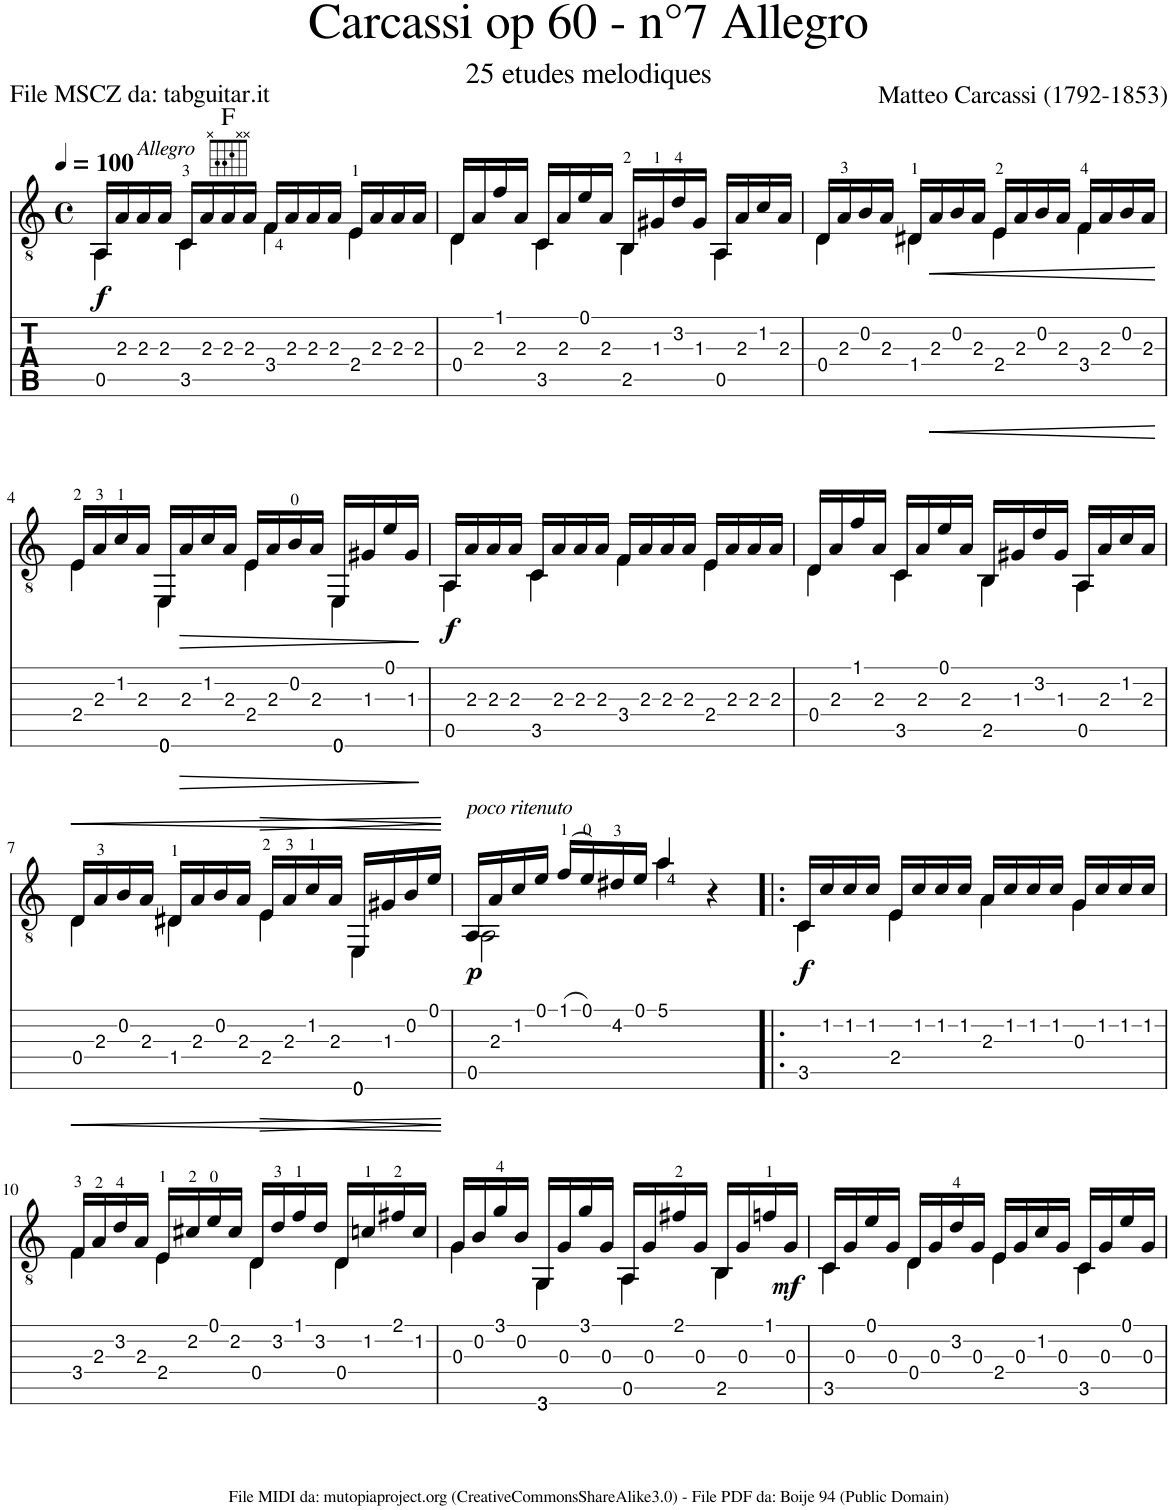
**kern	**kern	**dynam	**harte
*part1	*part1	*part1	*part1
*staff2	*staff1	*staff1/2	*
*I"Guitar	*	*	*
*I'Guit.	*	*	*
*stria6	*	*	*
*	*clefGv2	*	*
*k[]	*k[]	*	*
*M4/4	*M4/4	*	*
*met(c)	*met(c)	*	*
*MM100	*MM100	*	*
=1	=1	=1	=1
*^	*^	*	*
!	!	!	!	!LO:DY:b	!
16AALL	4AA	16AA/LL	4AA\	f	.
16AJ	.	16A/	.	.	.
!	!	!LO:TX:a:i:t=Allegro	!	!	!
16AL	.	16A/	.	.	.
16AJJ	.	16A/JJ	.	.	.
16CLL	4C	16C/LL	4C\	.	.
16AJ	.	16A/	.	.	.
16AL	.	16A/	.	.	F:maj
16AJJ	.	16A/JJ	.	.	.
16FLL	4F	16F/LL	4F\	.	.
16AJ	.	16A/	.	.	.
16AL	.	16A/	.	.	.
16AJJ	.	16A/JJ	.	.	.
16ELL	4E	16E/LL	4E\	.	.
16AJ	.	16A/	.	.	.
16AL	.	16A/	.	.	.
16AJJ	.	16A/JJ	.	.	.
=2	=2	=2	=2	=2	=2
16DLL	4D	16D/LL	4D\	.	.
16AJ	.	16A/	.	.	.
16fL	.	16f/	.	.	.
16AJJ	.	16A/JJ	.	.	.
16CLL	4C	16C/LL	4C\	.	.
16AJ	.	16A/	.	.	.
16eL	.	16e/	.	.	.
16AJJ	.	16A/JJ	.	.	.
16BBLL	4BB	16BB/LL	4BB\	.	.
16G#J	.	16G#X/	.	.	.
16dL	.	16d/	.	.	.
16G#JJ	.	16G#/JJ	.	.	.
16AALL	4AA	16AA/LL	4AA\	.	.
16AJ	.	16A/	.	.	.
16cL	.	16c/	.	.	.
16AJJ	.	16A/JJ	.	.	.
=3	=3	=3	=3	=3	=3
16DLL	4D	16D/LL	4D\	.	.
16AJ	.	16A/	.	.	.
16BL	.	16B/	.	.	.
16AJJ	.	16A/JJ	.	.	.
16D#LL	4D#	16D#X/LL	4D#\	.	.
!	!	!	!	!LO:HP:b	!
16AJ	.	16A/	.	<	.
16BL	.	16B/	.	.	.
16AJJ	.	16A/JJ	.	.	.
16ELL	4E	16E/LL	4E\	.	.
16AJ	.	16A/	.	.	.
16BL	.	16B/	.	.	.
16AJJ	.	16A/JJ	.	.	.
16FLL	4F	16F/LL	4F\	.	.
16AJ	.	16A/	.	.	.
16BL	.	16B/	.	.	.
16AJJ	.	16A/JJ	.	.	.
*v	*v	*	*	*	*
*	*v	*v	*	*
.	.	[	.
!!LO:LB:g=z
=4	=4	=4	=4
*^	*^	*	*
16ELL	4E	16E/LL	4E\	.	.
16AJ	.	16A/	.	.	.
16cL	.	16c/	.	.	.
16AJJ	.	16A/JJ	.	.	.
16EELL	4EE	16EE/LL	4EE\	.	.
!	!	!	!	!LO:HP:b	!
16AJ	.	16A/	.	>	.
16cL	.	16c/	.	.	.
16AJJ	.	16A/JJ	.	.	.
16ELL	4E	16E/LL	4E\	.	.
16AJ	.	16A/	.	.	.
16BL	.	16B/	.	.	.
16AJJ	.	16A/JJ	.	.	.
16EELL	4EE	16EE/LL	4EE\	.	.
16G#J	.	16G#X/	.	.	.
16eL	.	16e/	.	.	.
16G#JJ	.	16G#/JJ	.	.	.
*v	*v	*	*	*	*
*	*v	*v	*	*
.	.	]	.
=5	=5	=5	=5
*^	*^	*	*
!	!	!	!	!LO:DY:a=2	!
16AALL	4AA	16AA/LL	4AA\	f	.
16AJ	.	16A/	.	.	.
16AL	.	16A/	.	.	.
16AJJ	.	16A/JJ	.	.	.
16CLL	4C	16C/LL	4C\	.	.
16AJ	.	16A/	.	.	.
16AL	.	16A/	.	.	.
16AJJ	.	16A/JJ	.	.	.
16FLL	4F	16F/LL	4F\	.	.
16AJ	.	16A/	.	.	.
16AL	.	16A/	.	.	.
16AJJ	.	16A/JJ	.	.	.
16ELL	4E	16E/LL	4E\	.	.
16AJ	.	16A/	.	.	.
16AL	.	16A/	.	.	.
16AJJ	.	16A/JJ	.	.	.
=6	=6	=6	=6	=6	=6
16DLL	4D	16D/LL	4D\	.	.
16AJ	.	16A/	.	.	.
16fL	.	16f/	.	.	.
16AJJ	.	16A/JJ	.	.	.
16CLL	4C	16C/LL	4C\	.	.
16AJ	.	16A/	.	.	.
16eL	.	16e/	.	.	.
16AJJ	.	16A/JJ	.	.	.
16BBLL	4BB	16BB/LL	4BB\	.	.
16G#J	.	16G#X/	.	.	.
16dL	.	16d/	.	.	.
16G#JJ	.	16G#/JJ	.	.	.
16AALL	4AA	16AA/LL	4AA\	.	.
16AJ	.	16A/	.	.	.
16cL	.	16c/	.	.	.
16AJJ	.	16A/JJ	.	.	.
!!LO:LB:g=z	!!
=7	=7	=7	=7	=7	=7
!	!	!	!	!LO:HP:b	!
16DLL	4D	16D/LL	4D\	<	.
16AJ	.	16A/	.	.	.
16BL	.	16B/	.	.	.
16AJJ	.	16A/JJ	.	.	.
16D#LL	4D#	16D#X/LL	4D#\	.	.
16AJ	.	16A/	.	.	.
16BL	.	16B/	.	.	.
16AJJ	.	16A/JJ	.	.	.
!	!	!	!	!LO:HP:b	!
16ELL	4E	16E/LL	4E\	>	.
16AJ	.	16A/	.	.	.
16cL	.	16c/	.	.	.
16AJJ	.	16A/JJ	.	.	.
16EELL	4EE	16EE/LL	4EE\	.	.
16G#J	.	16G#X/	.	.	.
16BL	.	16B/	.	.	.
16eJJ	.	16e/JJ	.	.	.
*v	*v	*	*	*	*
*	*v	*v	*	*
.	.	[ ]	.
=8	=8	=8	=8
*^	*^	*	*
!	!	!LO:TX:a:i:t=poco ritenuto	!	!	!
!	!	!	!	!LO:DY:a=2	!
16AALL	2AA	16AA/LL	2AA\	p	.
16AJ	.	16A/	.	.	.
16cL	.	16c/	.	.	.
16eJJ	.	16e/JJ	.	.	.
16fLL	.	(16f/LL	.	.	.
16eJ	.	16e/)	.	.	.
16d#L	.	16d#X/	.	.	.
16eJJ	.	16e/JJ	.	.	.
4a	4a	4a/	4a\	.	.
4r	4ryy	4r	4ryy	.	.
=9!|:	=9!|:	=9!|:	=9!|:	=9!|:	=9!|:
!	!	!	!	!LO:DY:a=2	!
16CLL	4C	16C/LL	4C\	f	.
16cJ	.	16c/	.	.	.
16cL	.	16c/	.	.	.
16cJJ	.	16c/JJ	.	.	.
16ELL	4E	16E/LL	4E\	.	.
16cJ	.	16c/	.	.	.
16cL	.	16c/	.	.	.
16cJJ	.	16c/JJ	.	.	.
16ALL	4A	16A/LL	4A\	.	.
16cJ	.	16c/	.	.	.
16cL	.	16c/	.	.	.
16cJJ	.	16c/JJ	.	.	.
16GLL	4G	16G/LL	4G\	.	.
16cJ	.	16c/	.	.	.
16cL	.	16c/	.	.	.
16cJJ	.	16c/JJ	.	.	.
!!LO:LB:g=z	!!
=10	=10	=10	=10	=10	=10
16FLL	4F	16F/LL	4F\	.	.
16AJ	.	16A/	.	.	.
16dL	.	16d/	.	.	.
16AJJ	.	16A/JJ	.	.	.
16ELL	4E	16E/LL	4E\	.	.
16c#J	.	16c#X/	.	.	.
16eL	.	16e/	.	.	.
16c#JJ	.	16c#/JJ	.	.	.
16DLL	4D	16D/LL	4D\	.	.
16dJ	.	16d/	.	.	.
16fL	.	16f/	.	.	.
16dJJ	.	16d/JJ	.	.	.
16DLL	4D	16D/LL	4D\	.	.
16cJ	.	16cn/	.	.	.
16f#L	.	16f#X/	.	.	.
16cJJ	.	16c/JJ	.	.	.
=11	=11	=11	=11	=11	=11
16GLL	4G	16G/LL	4G\	.	.
16BJ	.	16B/	.	.	.
16gL	.	16g/	.	.	.
16BJJ	.	16B/JJ	.	.	.
16GGLL	4GG	16GG/LL	4GG\	.	.
16GJ	.	16G/	.	.	.
16gL	.	16g/	.	.	.
16GJJ	.	16G/JJ	.	.	.
16AALL	4AA	16AA/LL	4AA\	.	.
16GJ	.	16G/	.	.	.
16f#L	.	16f#X/	.	.	.
16GJJ	.	16G/JJ	.	.	.
16BBLL	4BB	16BB/LL	4BB\	.	.
16GJ	.	16G/	.	.	.
16fL	.	16fn/	.	.	.
!	!	!	!	!LO:DY:a=2	!
16GJJ	.	16G/JJ	.	mf	.
=12	=12	=12	=12	=12	=12
16CLL	4C	16C/LL	4C\	.	.
16GJ	.	16G/	.	.	.
16eL	.	16e/	.	.	.
16GJJ	.	16G/JJ	.	.	.
16DLL	4D	16D/LL	4D\	.	.
16GJ	.	16G/	.	.	.
16dL	.	16d/	.	.	.
16GJJ	.	16G/JJ	.	.	.
16ELL	4E	16E/LL	4E\	.	.
16GJ	.	16G/	.	.	.
16cL	.	16c/	.	.	.
16GJJ	.	16G/JJ	.	.	.
16CLL	4C	16C/LL	4C\	.	.
16GJ	.	16G/	.	.	.
16eL	.	16e/	.	.	.
16GJJ	.	16G/JJ	.	.	.
*v	*v	*	*	*	*
*	*v	*v	*	*
=	=	=	=
*-	*-	*-	*-
